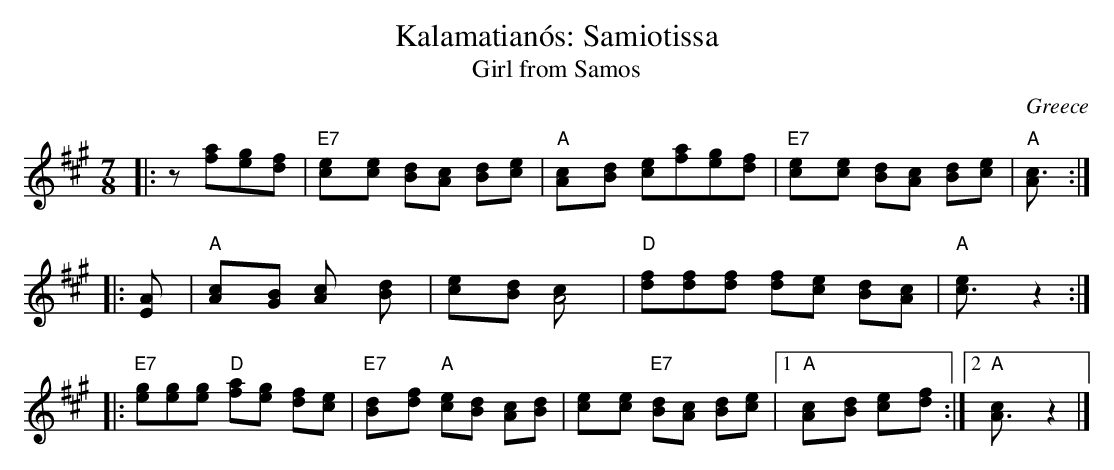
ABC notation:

X:1
T:Kalamatian\'os: Samiotissa
T:Girl from Samos
O:Greece
M:7/8
L:1/8
K:G
K: A
|: z[af][ge][fd] | "E7"[e2c][ec] [dB][cA] [dB][ec] | "A"[c2A][dB] [ec][af][ge][fd] \
| "E7"[e2c][ec] [dB][cA] [dB][ec] | "A"[c3A] :|
|: [E2A] | "A"[A2c][GB] [A2c] [B2d] | [c2e][Bd] [A4c] \
| "D"[df][df][df] [df][ce] [Bd][Ac] | "A"[c3e] z2 :|
|: "E7"[eg][eg][eg] "D"[fa][eg] [df][ce] \
| "E7"[B2d][df] "A"[ce][Bd] [Ac][Bd] \
| [c2e][ce] "E7"[Bd][Ac] [Bd][ce] \
|1 "A"[A2c][Bd] [c2e][d2f] :|2 "A"[A3c] z2 |]
